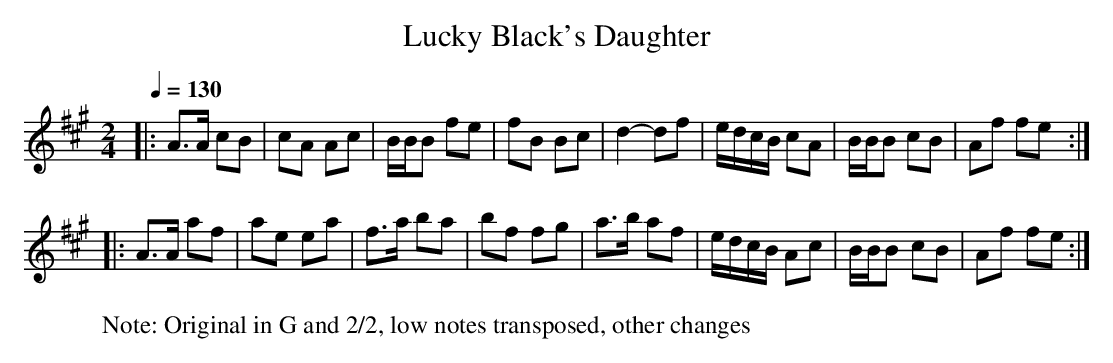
X:1
T:Lucky Black's Daughter
M:2/4
L:1/8
Q:1/4=130
K:A
|: A>A cB | cA Ac | B/2B/2B fe | fB Bc | d2- df | e/2d/2c/2B/2 cA | B/2B/2B cB | Af fe :|
|: A>A af | ae ea | f>a ba | bf fg | a>b af | e/2d/2c/2B/2 Ac | B/2B/2B cB | Af fe :|
W:Note: Original in G and 2/2, low notes transposed, other changes
